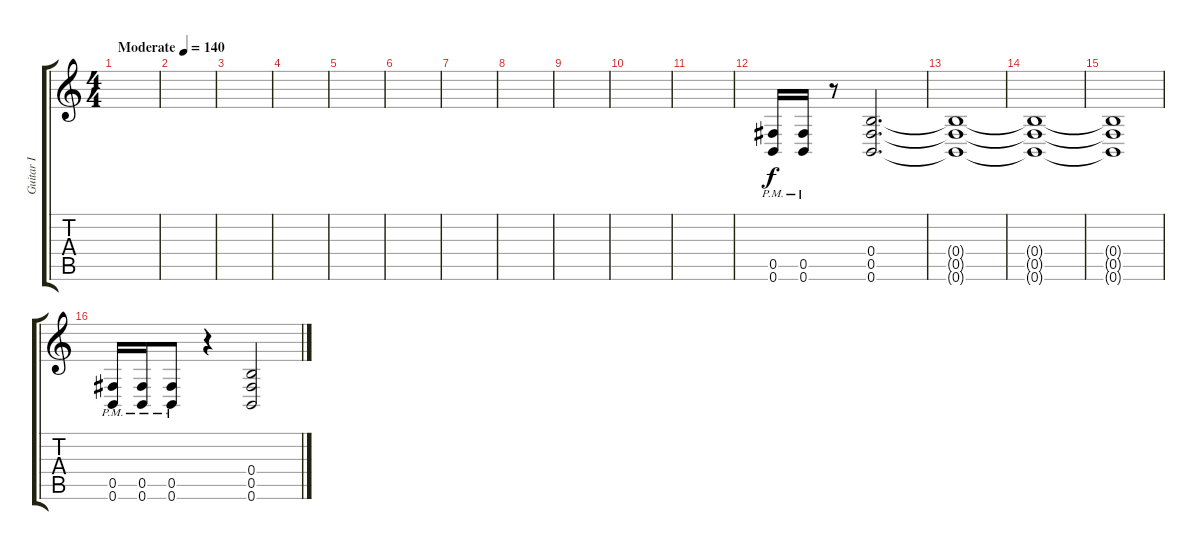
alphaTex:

\track ("Guitar I" "Guitar I") {instrument distortionguitar}
\staff {score tabs}
\tuning (Db4 Ab3 E3 B2 Gb2 B1) {hide}
\ts (4 4)
\tempo (140 "Moderate")
\clef g2
\ks c
|
|
|
|
|
|
|
|
|
|
|
(0.5{pm} 0.6{pm}).16 (0.5{pm} 0.6{pm}).16 r.8 (0.4 0.5 0.6).2{d} |
(0.4{t} 0.5{t} 0.6{t}).1 |
(0.4{t} 0.5{t} 0.6{t}).1 |
(0.4{t} 0.5{t} 0.6{t}).1 |
(0.5{pm} 0.6{pm}).16 (0.5{pm} 0.6{pm}).16 (0.5{pm} 0.6{pm}).8 r.4 (0.4 0.5 0.6).2
